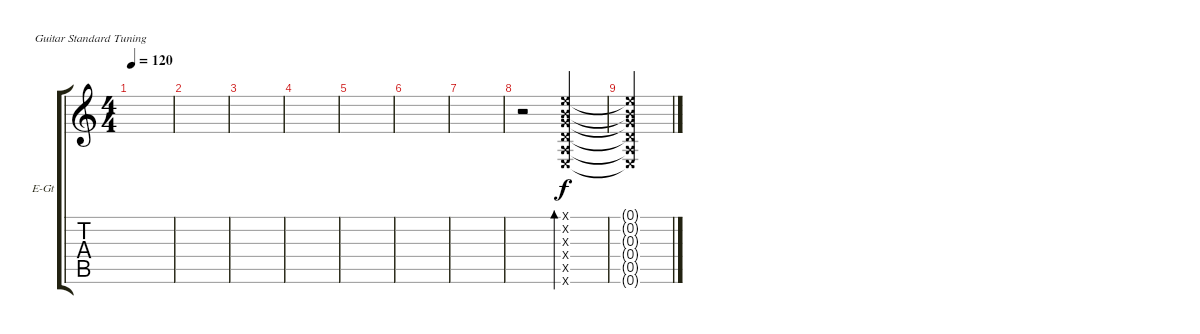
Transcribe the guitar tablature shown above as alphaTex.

\defaultSystemsLayout 4
\bracketExtendMode groupsimilarinstruments
\firstSystemTrackNameOrientation horizontal
\otherSystemsTrackNameOrientation horizontal
\track ("Electric Guitar (Pig)" "E-Gt") {instrument overdrivenguitar}
\staff {score tabs}
\tuning (E4 B3 G3 D3 A2 E2)
\ts (4 4)
\tempo 120
\clef g2
\ks c
|
|
|
|
|
|
|
r.2 (0.6{x} 0.5{x} 0.4{x} 0.3{x} 0.2{x} 0.1{x}).2{bd 113} |
(0.6{x t} 0.5{x t} 0.4{x t} 0.3{x t} 0.2{x t} 0.1{x t}).2
